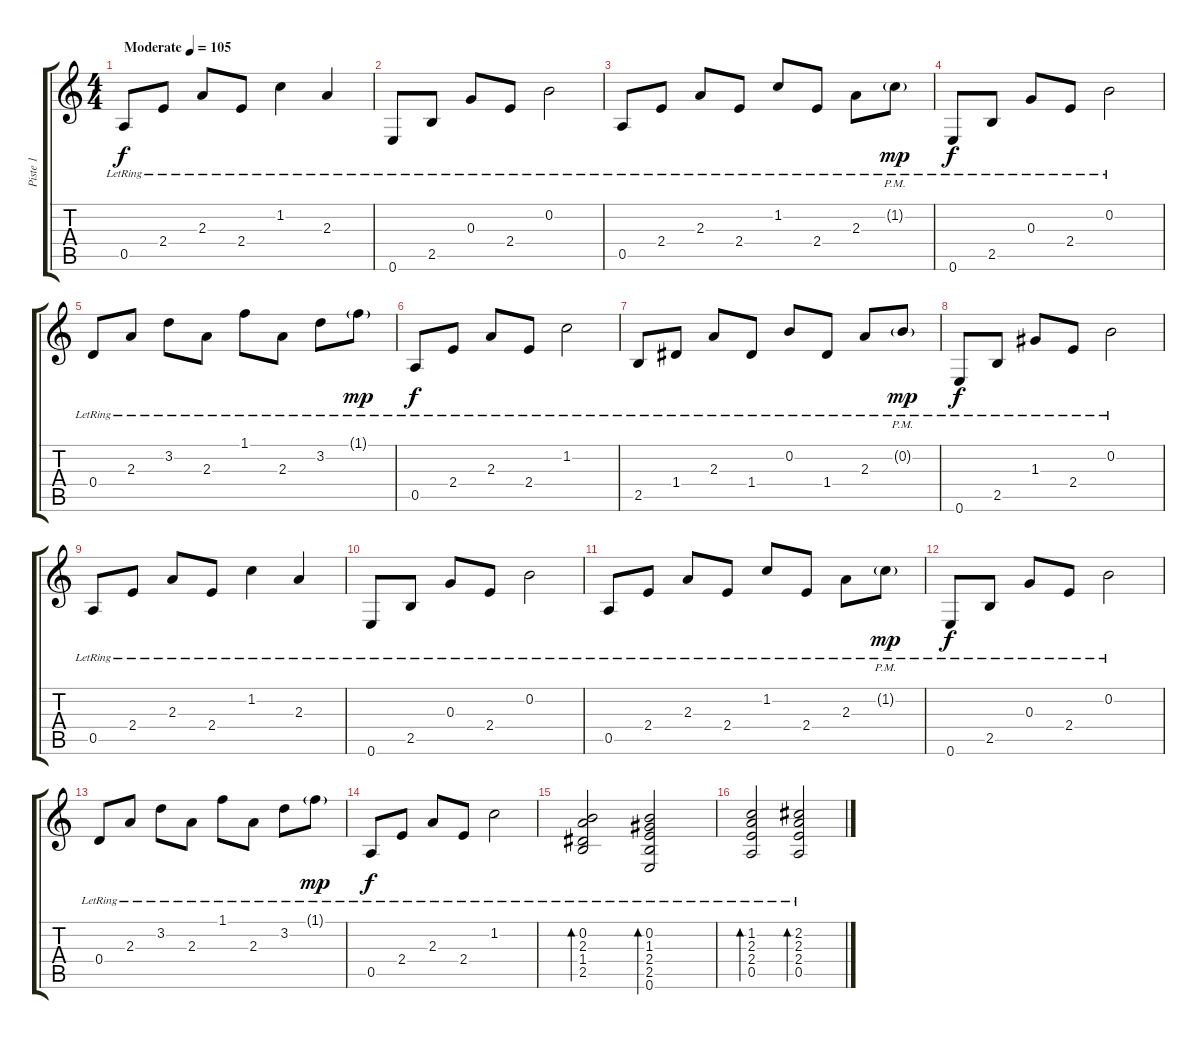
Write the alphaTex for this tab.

\track ("Piste 1" "Piste 1") {instrument acousticguitarsteel}
\staff {score tabs}
\tuning (E4 B3 G3 D3 A2 E2) {hide}
\ts (4 4)
\tempo (105 "Moderate")
\clef g2
\ks c
0.5{lr}.8{dy f instrument acousticguitarsteel} 2.4{lr}.8 2.3{lr}.8 2.4{lr}.8 1.2{lr}.4 2.3{lr}.4 |
0.6{lr}.8 2.5{lr}.8 0.3{lr}.8 2.4{lr}.8 0.2{lr}.2 |
0.5{lr}.8 2.4{lr}.8 2.3{lr}.8 2.4{lr}.8 1.2{lr}.8 2.4{lr}.8 2.3{lr}.8 1.2{g pm lr}.8{dy mp} |
0.6{lr}.8{dy f} 2.5{lr}.8 0.3{lr}.8 2.4{lr}.8 0.2{lr}.2 |
0.4{lr}.8 2.3{lr}.8 3.2{lr}.8 2.3{lr}.8 1.1{lr}.8 2.3{lr}.8 3.2{lr}.8 1.1{g lr}.8{dy mp} |
0.5{lr}.8{dy f} 2.4{lr}.8 2.3{lr}.8 2.4{lr}.8 1.2{lr}.2 |
2.5{lr}.8 1.4{lr}.8 2.3{lr}.8 1.4{lr}.8 0.2{lr}.8 1.4{lr}.8 2.3{lr}.8 0.2{g pm lr}.8{dy mp} |
0.6{lr}.8{dy f} 2.5{lr}.8 1.3{lr}.8 2.4{lr}.8 0.2{lr}.2 |
0.5{lr}.8 2.4{lr}.8 2.3{lr}.8 2.4{lr}.8 1.2{lr}.4 2.3{lr}.4 |
0.6{lr}.8 2.5{lr}.8 0.3{lr}.8 2.4{lr}.8 0.2{lr}.2 |
0.5{lr}.8 2.4{lr}.8 2.3{lr}.8 2.4{lr}.8 1.2{lr}.8 2.4{lr}.8 2.3{lr}.8 1.2{g pm lr}.8{dy mp} |
0.6{lr}.8{dy f} 2.5{lr}.8 0.3{lr}.8 2.4{lr}.8 0.2{lr}.2 |
0.4{lr}.8 2.3{lr}.8 3.2{lr}.8 2.3{lr}.8 1.1{lr}.8 2.3{lr}.8 3.2{lr}.8 1.1{g lr}.8{dy mp} |
0.5{lr}.8{dy f} 2.4{lr}.8 2.3{lr}.8 2.4{lr}.8 1.2{lr}.2 |
(0.2{lr} 2.3{lr} 1.4{lr} 2.5{lr}).2{bd 240} (0.2{lr} 1.3{lr} 2.4{lr} 2.5{lr} 0.6{lr}).2{bd 240} |
(1.2{lr} 2.3{lr} 2.4{lr} 0.5{lr}).2{bd 240} (2.2{lr} 2.3{lr} 2.4{lr} 0.5{lr}).2{bd 240}
